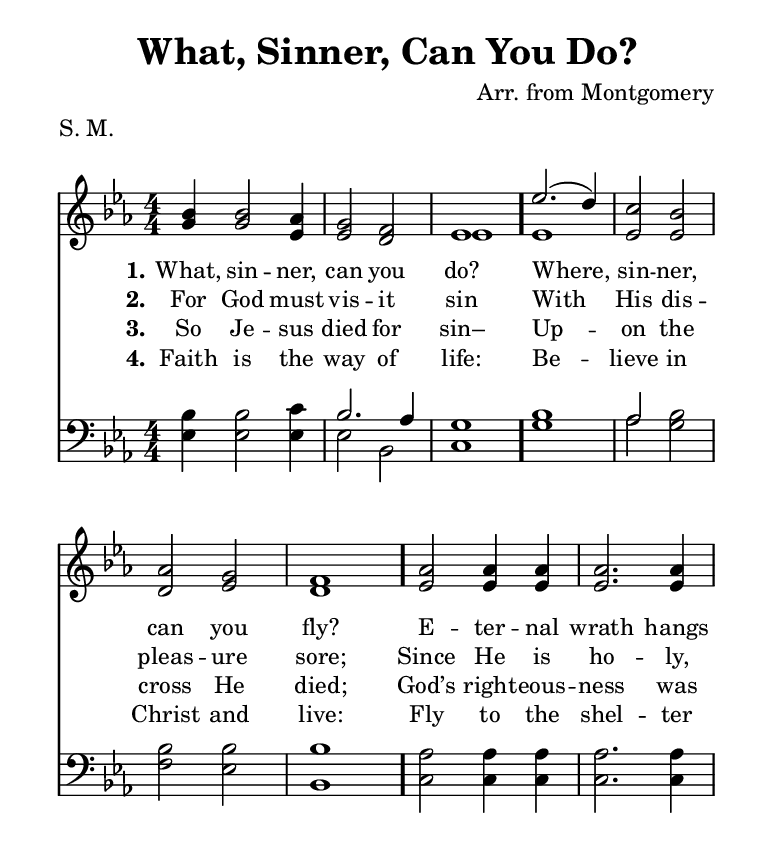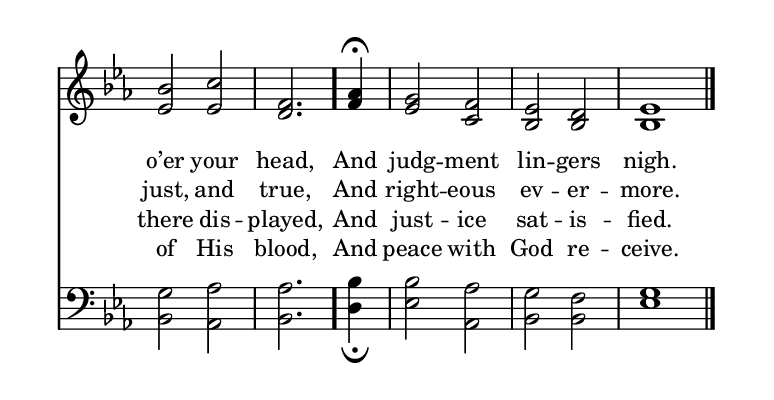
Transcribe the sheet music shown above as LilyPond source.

\include "common/global.ily"
\paper {
  \include "common/paper.ily"
  ragged-bottom = ##t
}

\header{
  hymnnumber = "280"
  title = "What, Sinner, Can You Do?"
  tunename = "London"
  meter = "S. M."
  poet = ""
  composer = "Arr. from Montgomery"
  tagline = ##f
}

ta = { \tempo 4=140 }
tb = { \tempo 4=70 }

global = {
  \include "common/overrides.ily"
  \override Staff.TimeSignature.style = #'numbered
  \time 4/4
  \override Score.MetronomeMark.transparent = ##t % hide all fermata changes too
  \ta
  \key ees \major
  \autoBeamOff
}

notesSoprano = {
\global
\relative c'' {

  bes4 bes2 aes4 | g2 f | ees1 |
  ees'2.( d4) | c2 bes | aes g | f1 |
  aes2 aes4 aes | aes2. aes4 | bes2 c | f,2.
  \tb aes4\fermata \ta | g2 f | ees d | ees1 |

  \bar "|."

}
}

notesAlto = {
\global
\relative e' {

  g4 g2 ees4 | ees2 d | ees1 |
  ees1 | ees2 ees | d ees | d1 |
  ees2 ees4 ees | ees2. ees4 | ees2 ees | d2.
  f4 | ees2 c | bes bes | bes1 |

}
}

notesTenor = {
\global
\relative a {

  bes4 bes2 c4 | bes2. aes4 | g1 |
  bes1 | aes2 bes | bes bes | bes1 |
  aes2 aes4 aes | aes2. aes4 | g2 aes | aes2.
  bes4 | bes2 aes | g f | g1 |

}
}

notesBass = {
\global
\relative f {

  ees4 ees2 ees4 | ees2 bes | c1 |
  g'1 | aes2 g | f ees | bes1 |
  c2 c4 c | c2. c4 | bes2 aes | bes2.
  d4_\fermata | ees2 aes, | bes bes | ees1

}
}

wordsA = \lyricmode {
\set stanza = "1."

What, sin -- ner, can you do? \bar "."
Where, sin -- ner, can you fly? \bar "."
E -- ter -- nal wrath hangs o’er your head, \bar "."
And judg -- ment lin -- gers nigh. \bar "."

}

wordsB = \lyricmode {
\set stanza = "2."

For God must vis -- it sin
With His dis -- pleas -- ure sore;
Since He is ho -- ly, just, and true,
And right -- eous ev -- er -- more.

}

wordsC = \lyricmode {
\set stanza = "3."

So Je -- sus died for sin–
Up -- on the cross He died;
God’s right -- eous -- ness was there dis -- played,
And just -- ice sat -- is -- fied.

}

wordsD = \lyricmode {
\set stanza = "4."

Faith is the way of life:
Be -- lieve in Christ and live:
Fly to the shel -- ter of His blood,
And peace with God re -- ceive.

}

\score {
  \context ChoirStaff <<
    \context Staff = upper <<
      \set Staff.autoBeaming = ##f
      \set ChoirStaff.systemStartDelimiter = #'SystemStartBar
      \set ChoirStaff.printPartCombineTexts = ##f
      \partcombine #'(2 . 9) \notesSoprano \notesAlto
      \context NullVoice = sopranos { \voiceOne << \notesSoprano >> }
      \context NullVoice = altos { \voiceTwo << \notesAlto >> }
      \context Lyrics = one   \lyricsto sopranos \wordsA
      \context Lyrics = two   \lyricsto sopranos \wordsB
      \context Lyrics = three \lyricsto sopranos \wordsC
      \context Lyrics = four  \lyricsto sopranos \wordsD
    >>
    \context Staff = men <<
      \set Staff.autoBeaming = ##f
      \clef bass
      \set ChoirStaff.printPartCombineTexts = ##f
      \partcombine #'(2 . 9) \notesTenor \notesBass
      \context NullVoice = tenors { \voiceOne << \notesTenor >> }
      \context NullVoice = basses { \voiceTwo << \notesBass >> }
    >>
  >>
  \layout {
    \include "common/layout.ily"
  }
  \midi{
    \include "common/midi.ily"
  }
}

\version "2.19.49"  % necessary for upgrading to future LilyPond versions.

% vi:set et ts=2 sw=2 ai nocindent syntax=lilypond:
